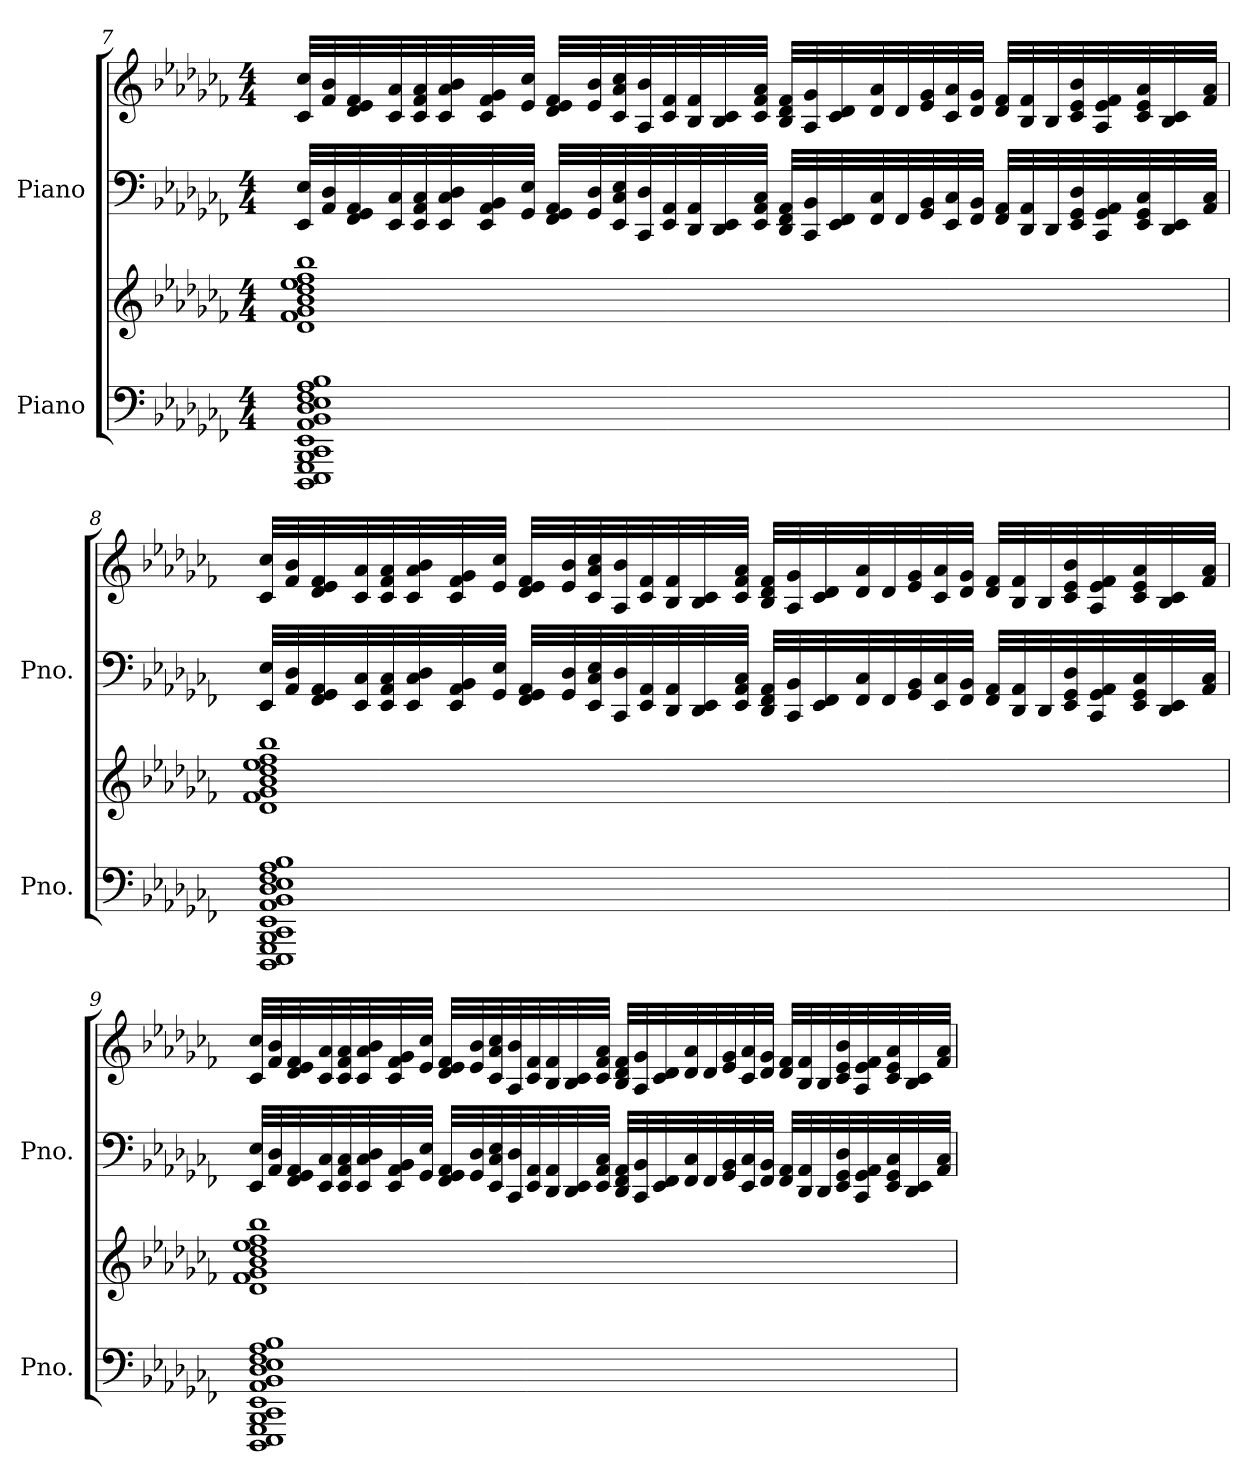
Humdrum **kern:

**kern	**kern	**kern	**kern
*part2	*part2	*part1	*part1
*staff4	*staff3	*staff2	*staff1
*I"Piano	*	*I"Piano	*
*I'Pno.	*	*I'Pno.	*
!!LO:LB:g=z
*clefF4	*clefG2	*clefF4	*clefG2
*ITrd14c24	*ITrd14c24	*ITrd-21c-36	*ITrd-21c-36
*k[b-e-a-d-g-c-f-]	*k[b-e-a-d-g-c-f-]	*k[b-e-a-d-g-c-f-]	*k[b-e-a-d-g-c-f-]
*M4/4	*M4/4	*M4/4	*M4/4
=7	=7	=7	=7
1DDDDD- 1EEEEE- 1GGGGG- 1BBBBB- 1CCCC- 1EEEE- 1AAAA- 1BBBB- 1DDD- 1EEE- 1FFF- 1AAA- 1BBB-	1DD- 1FF- 1GG- 1BB- 1D- 1E- 1F- 1B-	32ee-/ 32eee-/LLL	32cccc-/ 32ccccc-/LLL
.	.	32aa-/ 32ddd-/	32ffff-/ 32bbbb-/
.	.	32ff-/ 32gg-/ 32aa-/	32dddd-/ 32eeee-/ 32ffff-/
.	.	32ee-/ 32ccc-/	32cccc-/ 32aaaa-/
.	.	32ee-/ 32aa-/ 32ccc-/	32cccc-/ 32ffff-/ 32aaaa-/
.	.	32ee-/ 32ccc-/ 32ddd-/	32cccc-/ 32aaaa-/ 32bbbb-/
.	.	32ee-/ 32aa-/ 32bb-/	32cccc-/ 32ffff-/ 32gggg-/
.	.	32gg-/ 32eee-/JJJ	32eeee-/ 32ccccc-/JJJ
.	.	32ff-/ 32gg-/ 32aa-/LLL	32dddd-/ 32eeee-/ 32ffff-/LLL
.	.	32gg-/ 32ddd-/	32eeee-/ 32bbbb-/
.	.	32ee-/ 32ccc-/ 32eee-/	32cccc-/ 32aaaa-/ 32ccccc-/
.	.	32cc-/ 32ddd-/	32aaa-/ 32bbbb-/
.	.	32ee-/ 32aa-/	32cccc-/ 32ffff-/
.	.	32dd-/ 32aa-/	32bbb-/ 32ffff-/
.	.	32dd-/ 32ee-/	32bbb-/ 32cccc-/
.	.	32ee-/ 32aa-/ 32ccc-/JJJ	32cccc-/ 32ffff-/ 32aaaa-/JJJ
.	.	32dd-/ 32ff-/ 32aa-/LLL	32bbb-/ 32dddd-/ 32ffff-/LLL
.	.	32cc-/ 32bb-/	32aaa-/ 32gggg-/
.	.	32ee-/ 32ff-/	32cccc-/ 32dddd-/
.	.	32ff-/ 32ccc-/	32dddd-/ 32aaaa-/
.	.	32ff-/	32dddd-/
.	.	32gg-/ 32bb-/	32eeee-/ 32gggg-/
.	.	32ee-/ 32ccc-/	32cccc-/ 32aaaa-/
.	.	32ff-/ 32bb-/JJJ	32dddd-/ 32gggg-/JJJ
.	.	32ff-/ 32aa-/LLL	32dddd-/ 32ffff-/LLL
.	.	32dd-/ 32aa-/	32bbb-/ 32ffff-/
.	.	32dd-/	32bbb-/
.	.	32ee-/ 32gg-/ 32ddd-/	32cccc-/ 32eeee-/ 32bbbb-/
.	.	32cc-/ 32gg-/ 32aa-/	32aaa-/ 32eeee-/ 32ffff-/
.	.	32ee-/ 32gg-/ 32ccc-/	32cccc-/ 32eeee-/ 32aaaa-/
.	.	32dd-/ 32ee-/	32bbb-/ 32cccc-/
.	.	32aa-/ 32ccc-/JJJ	32ffff-/ 32aaaa-/JJJ
!!LO:LB:g=z
=8	=8	=8	=8
1DDDDD- 1EEEEE- 1GGGGG- 1BBBBB- 1CCCC- 1EEEE- 1AAAA- 1BBBB- 1DDD- 1EEE- 1FFF- 1AAA- 1BBB-	1DD- 1FF- 1GG- 1BB- 1D- 1E- 1F- 1B-	32ee-/ 32eee-/LLL	32cccc-/ 32ccccc-/LLL
.	.	32aa-/ 32ddd-/	32ffff-/ 32bbbb-/
.	.	32ff-/ 32gg-/ 32aa-/	32dddd-/ 32eeee-/ 32ffff-/
.	.	32ee-/ 32ccc-/	32cccc-/ 32aaaa-/
.	.	32ee-/ 32aa-/ 32ccc-/	32cccc-/ 32ffff-/ 32aaaa-/
.	.	32ee-/ 32ccc-/ 32ddd-/	32cccc-/ 32aaaa-/ 32bbbb-/
.	.	32ee-/ 32aa-/ 32bb-/	32cccc-/ 32ffff-/ 32gggg-/
.	.	32gg-/ 32eee-/JJJ	32eeee-/ 32ccccc-/JJJ
.	.	32ff-/ 32gg-/ 32aa-/LLL	32dddd-/ 32eeee-/ 32ffff-/LLL
.	.	32gg-/ 32ddd-/	32eeee-/ 32bbbb-/
.	.	32ee-/ 32ccc-/ 32eee-/	32cccc-/ 32aaaa-/ 32ccccc-/
.	.	32cc-/ 32ddd-/	32aaa-/ 32bbbb-/
.	.	32ee-/ 32aa-/	32cccc-/ 32ffff-/
.	.	32dd-/ 32aa-/	32bbb-/ 32ffff-/
.	.	32dd-/ 32ee-/	32bbb-/ 32cccc-/
.	.	32ee-/ 32aa-/ 32ccc-/JJJ	32cccc-/ 32ffff-/ 32aaaa-/JJJ
.	.	32dd-/ 32ff-/ 32aa-/LLL	32bbb-/ 32dddd-/ 32ffff-/LLL
.	.	32cc-/ 32bb-/	32aaa-/ 32gggg-/
.	.	32ee-/ 32ff-/	32cccc-/ 32dddd-/
.	.	32ff-/ 32ccc-/	32dddd-/ 32aaaa-/
.	.	32ff-/	32dddd-/
.	.	32gg-/ 32bb-/	32eeee-/ 32gggg-/
.	.	32ee-/ 32ccc-/	32cccc-/ 32aaaa-/
.	.	32ff-/ 32bb-/JJJ	32dddd-/ 32gggg-/JJJ
.	.	32ff-/ 32aa-/LLL	32dddd-/ 32ffff-/LLL
.	.	32dd-/ 32aa-/	32bbb-/ 32ffff-/
.	.	32dd-/	32bbb-/
.	.	32ee-/ 32gg-/ 32ddd-/	32cccc-/ 32eeee-/ 32bbbb-/
.	.	32cc-/ 32gg-/ 32aa-/	32aaa-/ 32eeee-/ 32ffff-/
.	.	32ee-/ 32gg-/ 32ccc-/	32cccc-/ 32eeee-/ 32aaaa-/
.	.	32dd-/ 32ee-/	32bbb-/ 32cccc-/
.	.	32aa-/ 32ccc-/JJJ	32ffff-/ 32aaaa-/JJJ
!!LO:PB:g=z
=9	=9	=9	=9
1DDDDD- 1EEEEE- 1GGGGG- 1BBBBB- 1CCCC- 1EEEE- 1AAAA- 1BBBB- 1DDD- 1EEE- 1FFF- 1AAA- 1BBB-	1DD- 1FF- 1GG- 1BB- 1D- 1E- 1F- 1B-	32ee-/ 32eee-/LLL	32cccc-/ 32ccccc-/LLL
.	.	32aa-/ 32ddd-/	32ffff-/ 32bbbb-/
.	.	32ff-/ 32gg-/ 32aa-/	32dddd-/ 32eeee-/ 32ffff-/
.	.	32ee-/ 32ccc-/	32cccc-/ 32aaaa-/
.	.	32ee-/ 32aa-/ 32ccc-/	32cccc-/ 32ffff-/ 32aaaa-/
.	.	32ee-/ 32ccc-/ 32ddd-/	32cccc-/ 32aaaa-/ 32bbbb-/
.	.	32ee-/ 32aa-/ 32bb-/	32cccc-/ 32ffff-/ 32gggg-/
.	.	32gg-/ 32eee-/JJJ	32eeee-/ 32ccccc-/JJJ
.	.	32ff-/ 32gg-/ 32aa-/LLL	32dddd-/ 32eeee-/ 32ffff-/LLL
.	.	32gg-/ 32ddd-/	32eeee-/ 32bbbb-/
.	.	32ee-/ 32ccc-/ 32eee-/	32cccc-/ 32aaaa-/ 32ccccc-/
.	.	32cc-/ 32ddd-/	32aaa-/ 32bbbb-/
.	.	32ee-/ 32aa-/	32cccc-/ 32ffff-/
.	.	32dd-/ 32aa-/	32bbb-/ 32ffff-/
.	.	32dd-/ 32ee-/	32bbb-/ 32cccc-/
.	.	32ee-/ 32aa-/ 32ccc-/JJJ	32cccc-/ 32ffff-/ 32aaaa-/JJJ
.	.	32dd-/ 32ff-/ 32aa-/LLL	32bbb-/ 32dddd-/ 32ffff-/LLL
.	.	32cc-/ 32bb-/	32aaa-/ 32gggg-/
.	.	32ee-/ 32ff-/	32cccc-/ 32dddd-/
.	.	32ff-/ 32ccc-/	32dddd-/ 32aaaa-/
.	.	32ff-/	32dddd-/
.	.	32gg-/ 32bb-/	32eeee-/ 32gggg-/
.	.	32ee-/ 32ccc-/	32cccc-/ 32aaaa-/
.	.	32ff-/ 32bb-/JJJ	32dddd-/ 32gggg-/JJJ
.	.	32ff-/ 32aa-/LLL	32dddd-/ 32ffff-/LLL
.	.	32dd-/ 32aa-/	32bbb-/ 32ffff-/
.	.	32dd-/	32bbb-/
.	.	32ee-/ 32gg-/ 32ddd-/	32cccc-/ 32eeee-/ 32bbbb-/
.	.	32cc-/ 32gg-/ 32aa-/	32aaa-/ 32eeee-/ 32ffff-/
.	.	32ee-/ 32gg-/ 32ccc-/	32cccc-/ 32eeee-/ 32aaaa-/
.	.	32dd-/ 32ee-/	32bbb-/ 32cccc-/
.	.	32aa-/ 32ccc-/JJJ	32ffff-/ 32aaaa-/JJJ
=	=	=	=
*-	*-	*-	*-
